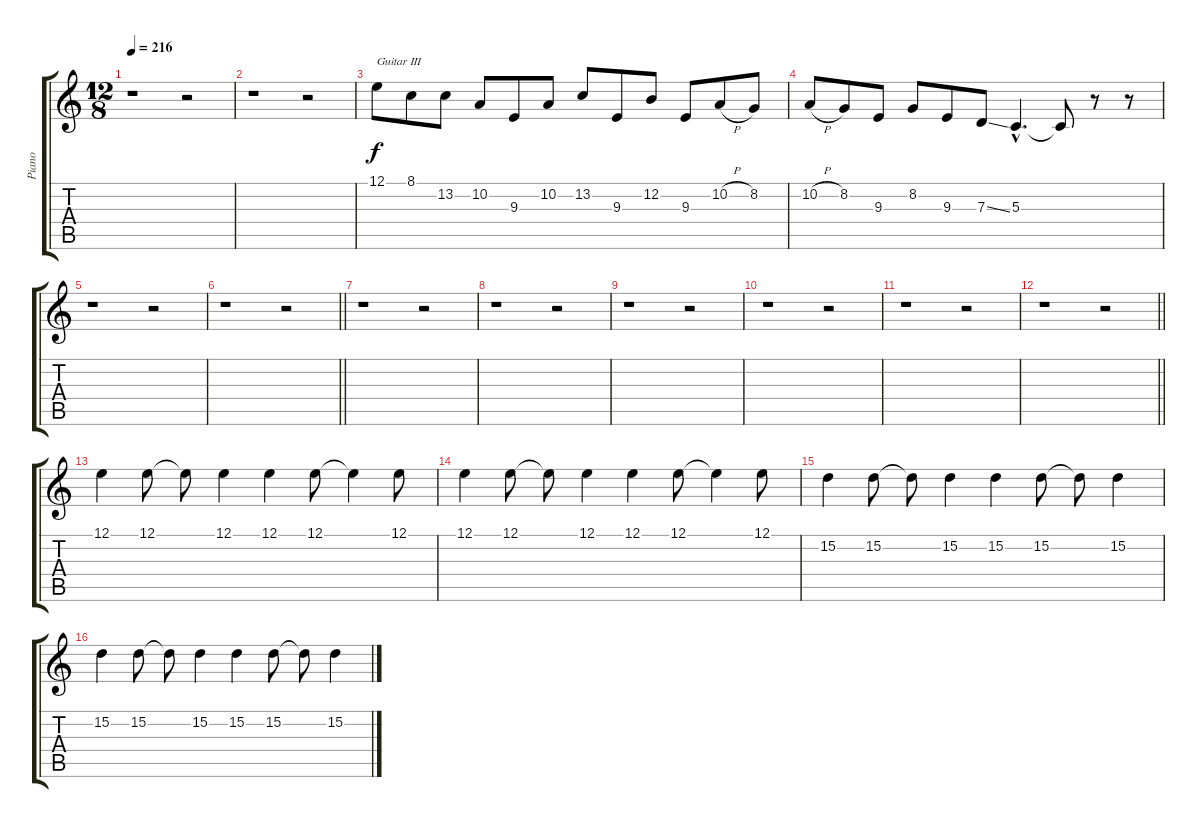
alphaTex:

\track ("Piano" "Piano") {instrument acousticgrandpiano}
\staff {score tabs}
\tuning (E4 B3 G3 D3 A2 E2) {hide}
\ts (12 8)
\tempo 216
\clef g2
\ks c
r.1{dy f} r.2 |
r.1 r.2 |
12.1.8{txt "Guitar III" balance 3 instrument overdrivenguitar} 8.1.8 13.2.8 10.2.8 9.3.8 10.2.8 13.2.8 9.3.8 12.2.8 9.3.8 10.2{h}.8 8.2.8 |
10.2{h}.8 8.2.8 9.3.8 8.2.8 9.3.8 7.3{ss}.8 5.3{hac}.4{d} 5.3{t}.8 r.8 r.8 |
r.1 r.2 |
\barLineRight lightlight
r.1 r.2 |
r.1 r.2 |
r.1 r.2 |
r.1 r.2 |
r.1 r.2 |
r.1 r.2 |
\barLineRight lightlight
r.1 r.2 |
12.1.4{volume 12 instrument acousticgrandpiano} 12.1.8 12.1{t}.8 12.1.4 12.1.4 12.1.8 12.1{t}.4 12.1.8 |
12.1.4 12.1.8 12.1{t}.8 12.1.4 12.1.4 12.1.8 12.1{t}.4 12.1.8 |
15.2.4 15.2.8 15.2{t}.8 15.2.4 15.2.4 15.2.8 15.2{t}.8 15.2.4 |
15.2.4 15.2.8 15.2{t}.8 15.2.4 15.2.4 15.2.8 15.2{t}.8 15.2.4
